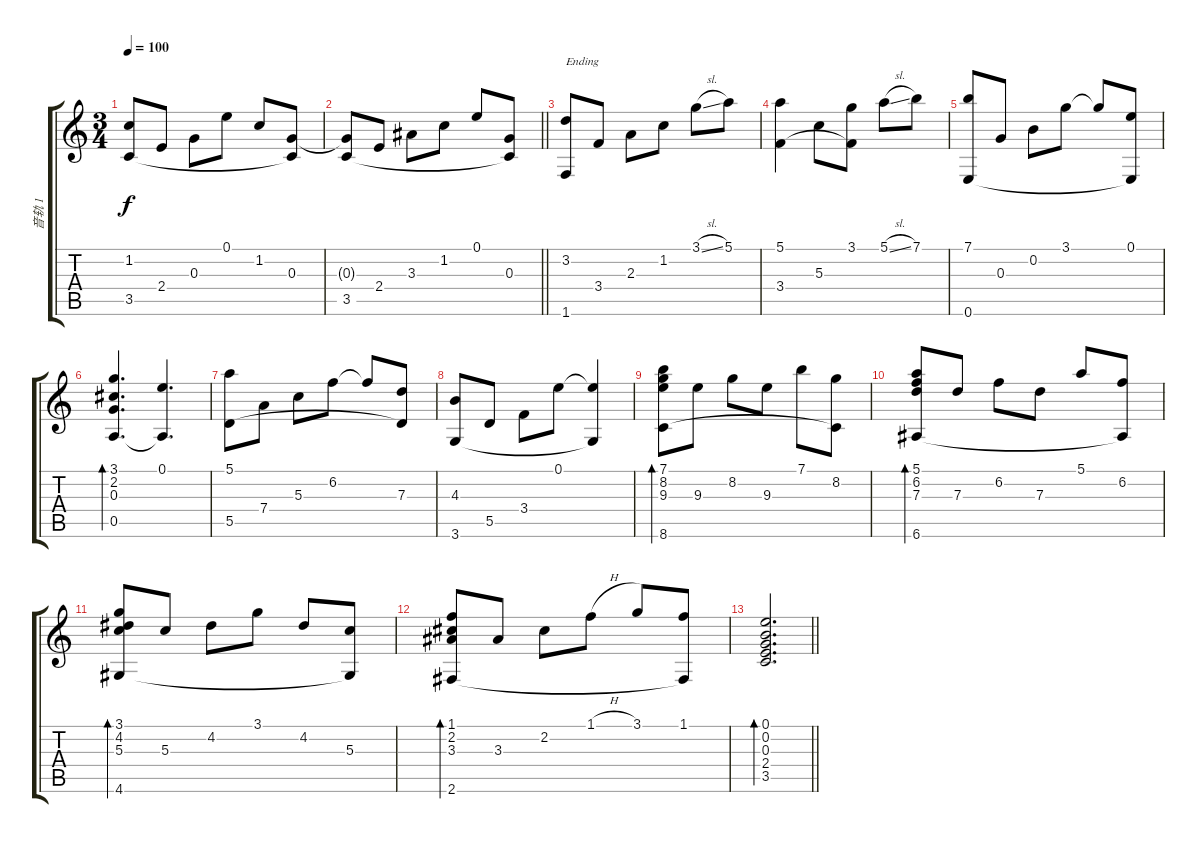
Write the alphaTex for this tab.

\track ("音轨 1" "音轨 1") {instrument acousticguitarsteel}
\staff {score tabs}
\tuning (E4 B3 G3 D3 A2 E2) {hide}
\ts (3 4)
\tempo 100
\clef g2
\ks c
(1.2 3.5).8{dy f} 2.4.8 0.3.8 0.1.8 1.2.8 (0.3 3.5{t}).8 |
\barLineRight lightlight
(0.3{t} 3.5).8 2.4.8 3.3.8 1.2.8 0.1.8 (0.3 3.5{t}).8 |
(3.2 1.6).8{txt "Ending"} 3.4.8 2.3.8 1.2.8 3.1{sl}.8 5.1.8 |
(5.1 3.4).4 5.3.8 (3.1 3.4{t}).8 5.1{sl}.8 7.1.8 |
(7.1 0.6).8 0.3.8 0.2.8 3.1.8 3.1{t}.8 (0.1 0.6{t}).8 |
(3.1 2.2 0.3 0.5).4{d bd 480} (0.1 0.5{t}).4{d} |
(5.1 5.5).8 7.4.8 5.3.8 6.2.8 6.2{t}.8 (7.3 5.5{t}).8 |
(4.3 3.6).8 5.5.8 3.4.8 0.1.8 (0.1{t} 3.6{t}).4 |
(7.1 8.2 9.3 8.6).8{bd 480} 9.3.8 8.2.8 9.3.8 7.1.8 (8.2 8.6{t}).8 |
(5.1 6.2 7.3 6.6).8{bd 480} 7.3.8 6.2.8 7.3.8 5.1.8 (6.2 6.6{t}).8 |
(3.1 4.2 5.3 4.6).8{bd 480} 5.3.8 4.2.8 3.1.8 4.2.8 (5.3 4.6{t}).8 |
(1.1 2.2 3.3 2.6).8{bd 480} 3.3.8 2.2.8 1.1{h}.8 3.1.8 (1.1 2.6{t}).8 |
\barLineRight lightlight
(0.1 0.2 0.3 2.4 3.5).2{d bd 480}
